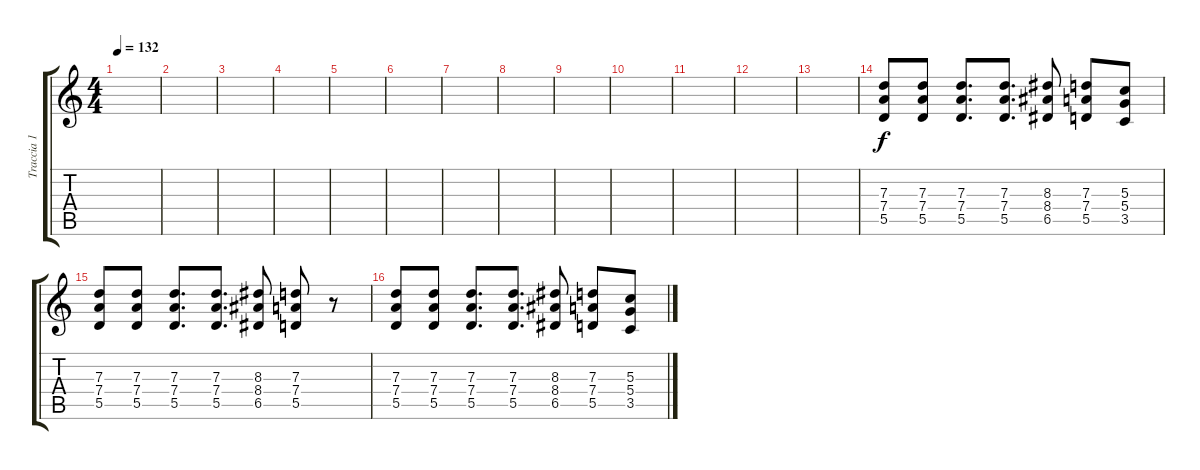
\track ("Traccia 1" "Traccia 1") {instrument distortionguitar}
\staff {score tabs}
\tuning (E4 B3 G3 D3 A2 E2) {hide}
\ts (4 4)
\tempo 132
\clef g2
\ks c
|
|
|
|
|
|
|
|
|
|
|
|
|
(7.3 7.4 5.5).8 (7.3 7.4 5.5).8 (7.3 7.4 5.5).8{d} (7.3 7.4 5.5).8{d} (8.3 8.4 6.5).8 (7.3 7.4 5.5).8 (5.3 5.4 3.5).8 |
(7.3 7.4 5.5).8 (7.3 7.4 5.5).8 (7.3 7.4 5.5).8{d} (7.3 7.4 5.5).8{d} (8.3 8.4 6.5).8 (7.3 7.4 5.5).8 r.8 |
(7.3 7.4 5.5).8 (7.3 7.4 5.5).8 (7.3 7.4 5.5).8{d} (7.3 7.4 5.5).8{d} (8.3 8.4 6.5).8 (7.3 7.4 5.5).8 (5.3 5.4 3.5).8
